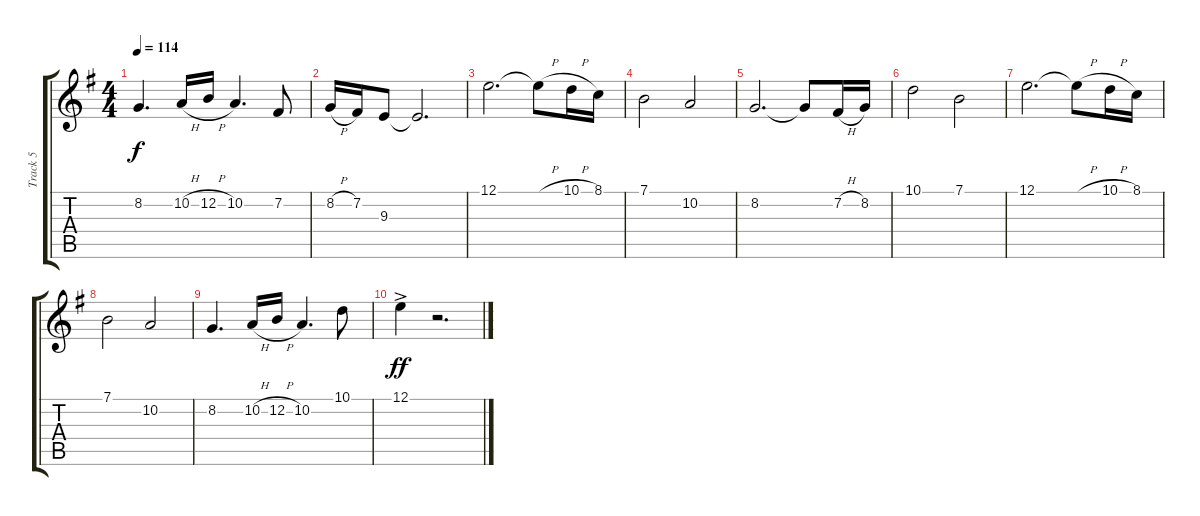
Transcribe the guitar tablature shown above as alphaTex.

\track ("Track 5" "Track 5") {instrument viola}
\staff {score tabs}
\tuning (E4 B3 G3 D3 A2 E2) {hide}
\ts (4 4)
\tempo 114
\clef g2
\ks g
8.2.4{d dy f} 10.2{h}.16 12.2{h}.16 10.2.4{d} 7.2.8 |
8.2{h}.16 7.2.16 9.3.8 9.3{t}.2{d} |
12.1.2{d} 12.1{h t}.8 10.1{h}.16 8.1.16 |
7.1.2 10.2.2 |
8.2.2{d} 8.2{t}.8 7.2{h}.16 8.2.16 |
10.1.2 7.1.2 |
12.1.2{d} 12.1{h t}.8 10.1{h}.16 8.1.16 |
7.1.2 10.2.2 |
8.2.4{d} 10.2{h}.16 12.2{h}.16 10.2.4{d} 10.1.8 |
12.1{ac}.4{dy ff} r.2{d}
